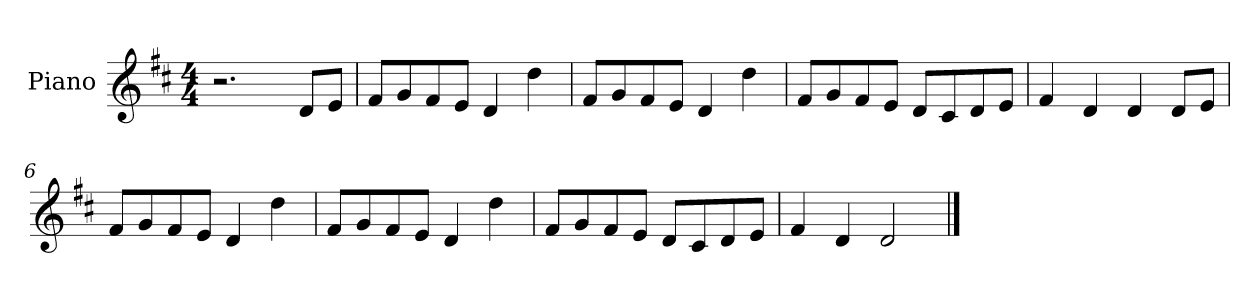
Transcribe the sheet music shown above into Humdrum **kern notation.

**kern
*part1
*staff1
*I"Piano
*I'Pno
*clefG2
*k[f#c#]
*M4/4
=1
2.r
8d/L
8e/J
=2
8f#/L
8g/
8f#/
8e/J
4d/
4dd\
=3
8f#/L
8g/
8f#/
8e/J
4d/
4dd\
=4
8f#/L
8g/
8f#/
8e/J
8d/L
8c#/
8d/
8e/J
=5
4f#/
4d/
4d/
8d/L
8e/J
=6
8f#/L
8g/
8f#/
8e/J
4d/
4dd\
=7
8f#/L
8g/
8f#/
8e/J
4d/
4dd\
=8
8f#/L
8g/
8f#/
8e/J
8d/L
8c#/
8d/
8e/J
=9
4f#/
4d/
2d/
==
*-
